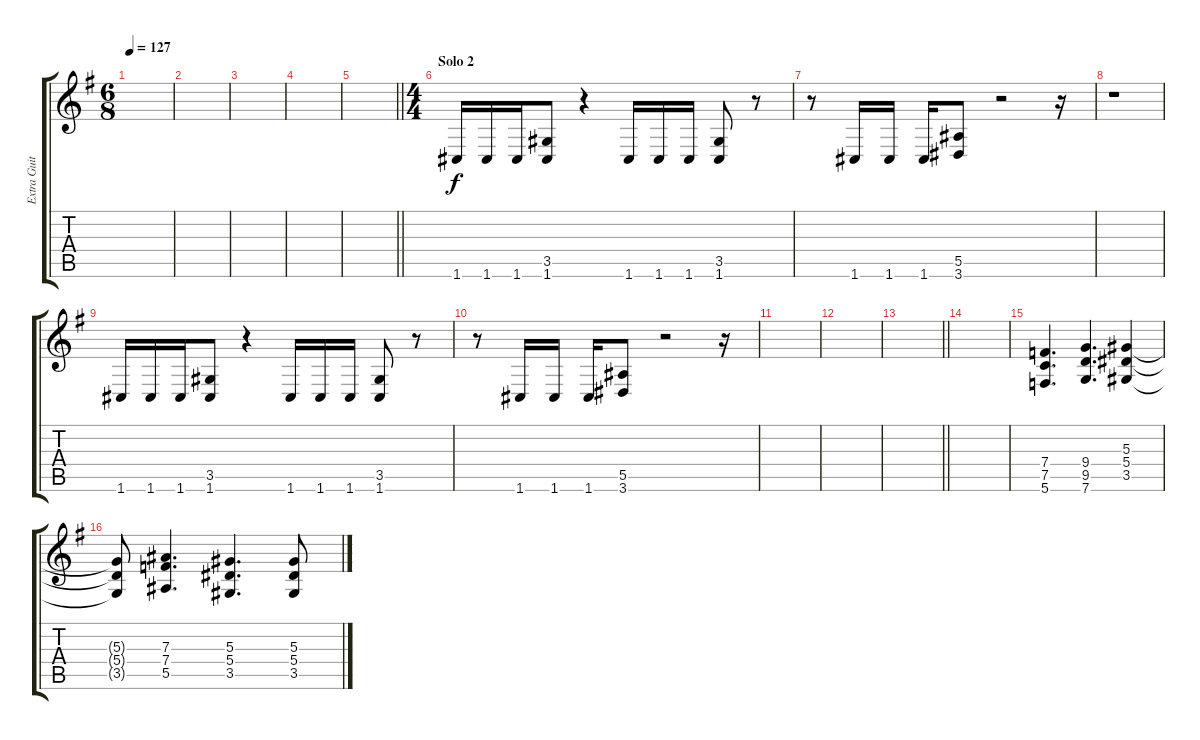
\track ("Extra Guitar" "Extra Guit") {instrument overdrivenguitar}
\staff {score tabs}
\tuning (C4 G3 Eb3 Bb2 F2 C2) {hide}
\ts (6 8)
\tempo 127
\clef g2
\ks g
|
|
|
|
\barLineRight lightlight
|
\ts (4 4)
\section ("" "Solo 2")
1.6.16 1.6.16 1.6.16 (3.5 1.6).8 r.4 1.6.16 1.6.16 1.6.16 (3.5 1.6).8 r.8 |
r.8 1.6.16 1.6.16 1.6.16 (5.5 3.6).8 r.2 r.16 |
r.1 |
1.6.16 1.6.16 1.6.16 (3.5 1.6).8 r.4 1.6.16 1.6.16 1.6.16 (3.5 1.6).8 r.8 |
r.8 1.6.16 1.6.16 1.6.16 (5.5 3.6).8 r.2 r.16 |
|
|
\barLineRight lightlight
|
|
(7.4 7.5 5.6).4{d} (9.4 9.5 7.6).4{d} (5.3 5.4 3.5).4 |
(5.3{t} 5.4{t} 3.5{t}).8 (7.3 7.4 5.5).4{d} (5.3 5.4 3.5).4{d} (5.3 5.4 3.5).8
